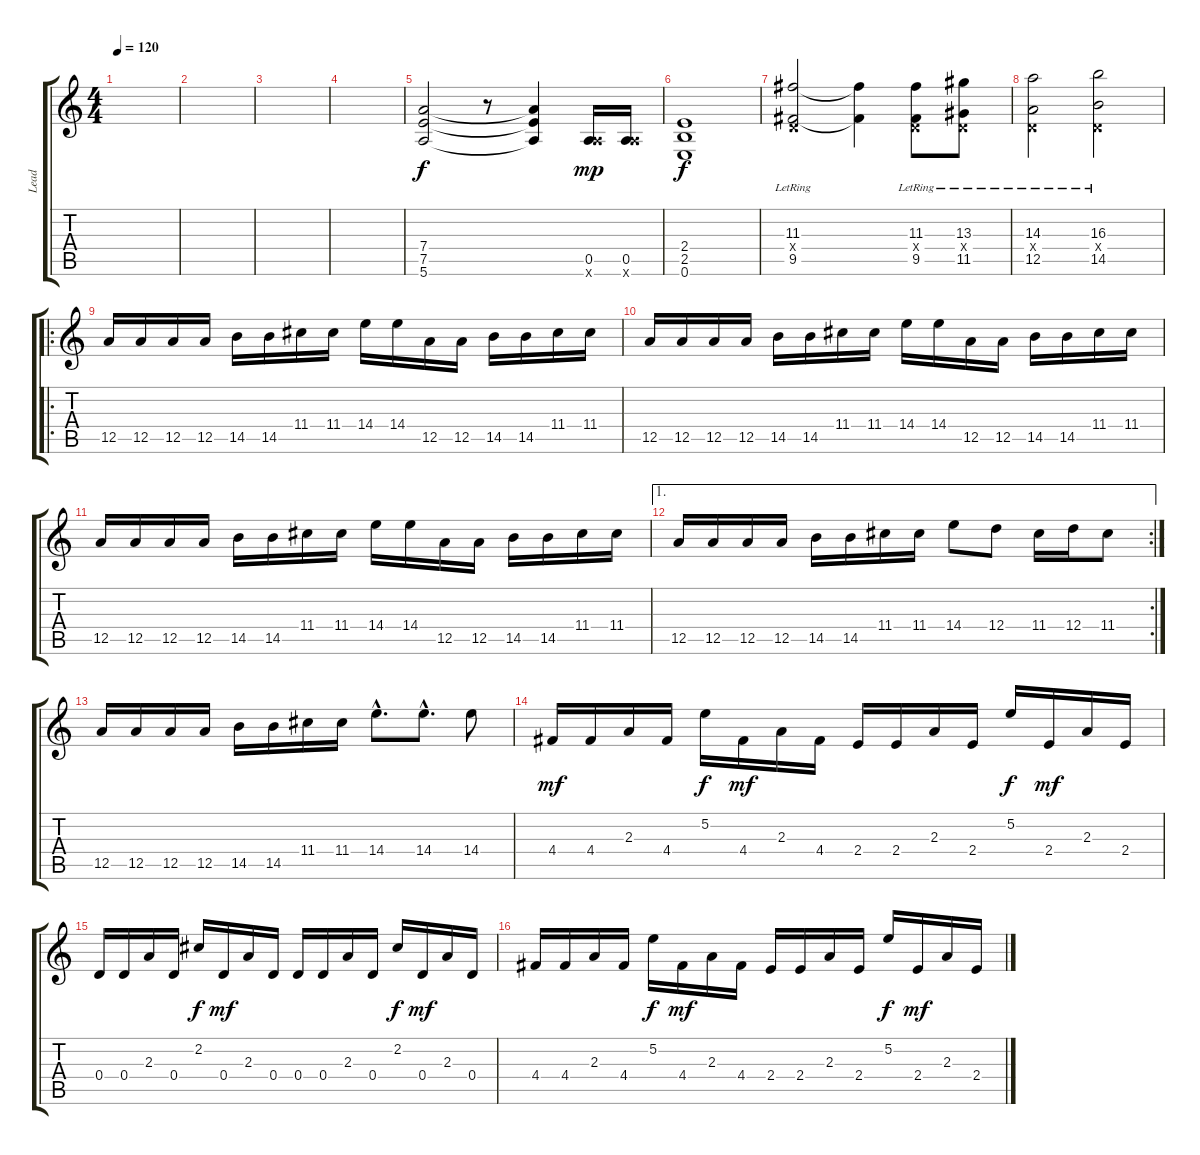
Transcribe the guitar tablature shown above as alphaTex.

\track ("Lead" "Lead") {instrument distortionguitar}
\staff {score tabs}
\tuning (E4 B3 G3 D3 A2 E2) {hide}
\ts (4 4)
\tempo 120
\clef g2
\ks c
|
|
|
|
(7.4 7.5 5.6).2 r.8 (7.4{t} 7.5{t} 5.6{t}).4 (0.5 5.6{x}).16{dy mp} (0.5 5.6{x}).16 |
(2.4 2.5 0.6).1{dy f} |
(11.3{lr} 0.4{x} 9.5{lr}).2 (11.3{t} 9.5{t}).4 (11.3{lr} 0.4{x} 9.5{lr}).8 (13.3{lr} 0.4{x} 11.5{lr}).8 |
(14.3{lr} 0.4{x} 12.5{lr}).2 (16.3{lr} 0.4{x} 14.5{lr}).2 |
\ro
12.5.16 12.5.16 12.5.16 12.5.16 14.5.16 14.5.16 11.4.16 11.4.16 14.4.16 14.4.16 12.5.16 12.5.16 14.5.16 14.5.16 11.4.16 11.4.16 |
12.5.16 12.5.16 12.5.16 12.5.16 14.5.16 14.5.16 11.4.16 11.4.16 14.4.16 14.4.16 12.5.16 12.5.16 14.5.16 14.5.16 11.4.16 11.4.16 |
12.5.16 12.5.16 12.5.16 12.5.16 14.5.16 14.5.16 11.4.16 11.4.16 14.4.16 14.4.16 12.5.16 12.5.16 14.5.16 14.5.16 11.4.16 11.4.16 |
\ae 1
\rc 2
12.5.16 12.5.16 12.5.16 12.5.16 14.5.16 14.5.16 11.4.16 11.4.16 14.4.8 12.4.8 11.4.16 12.4.16 11.4.8 |
12.5.16 12.5.16 12.5.16 12.5.16 14.5.16 14.5.16 11.4.16 11.4.16 14.4{hac}.8{d} 14.4{hac}.8{d} 14.4.8 |
4.4.16{dy mf} 4.4.16 2.3.16 4.4.16 5.2.16{dy f} 4.4.16{dy mf} 2.3.16 4.4.16 2.4.16 2.4.16 2.3.16 2.4.16 5.2.16{dy f} 2.4.16{dy mf} 2.3.16 2.4.16 |
0.4.16 0.4.16 2.3.16 0.4.16 2.2.16{dy f} 0.4.16{dy mf} 2.3.16 0.4.16 0.4.16 0.4.16 2.3.16 0.4.16 2.2.16{dy f} 0.4.16{dy mf} 2.3.16 0.4.16 |
4.4.16 4.4.16 2.3.16 4.4.16 5.2.16{dy f} 4.4.16{dy mf} 2.3.16 4.4.16 2.4.16 2.4.16 2.3.16 2.4.16 5.2.16{dy f} 2.4.16{dy mf} 2.3.16 2.4.16
